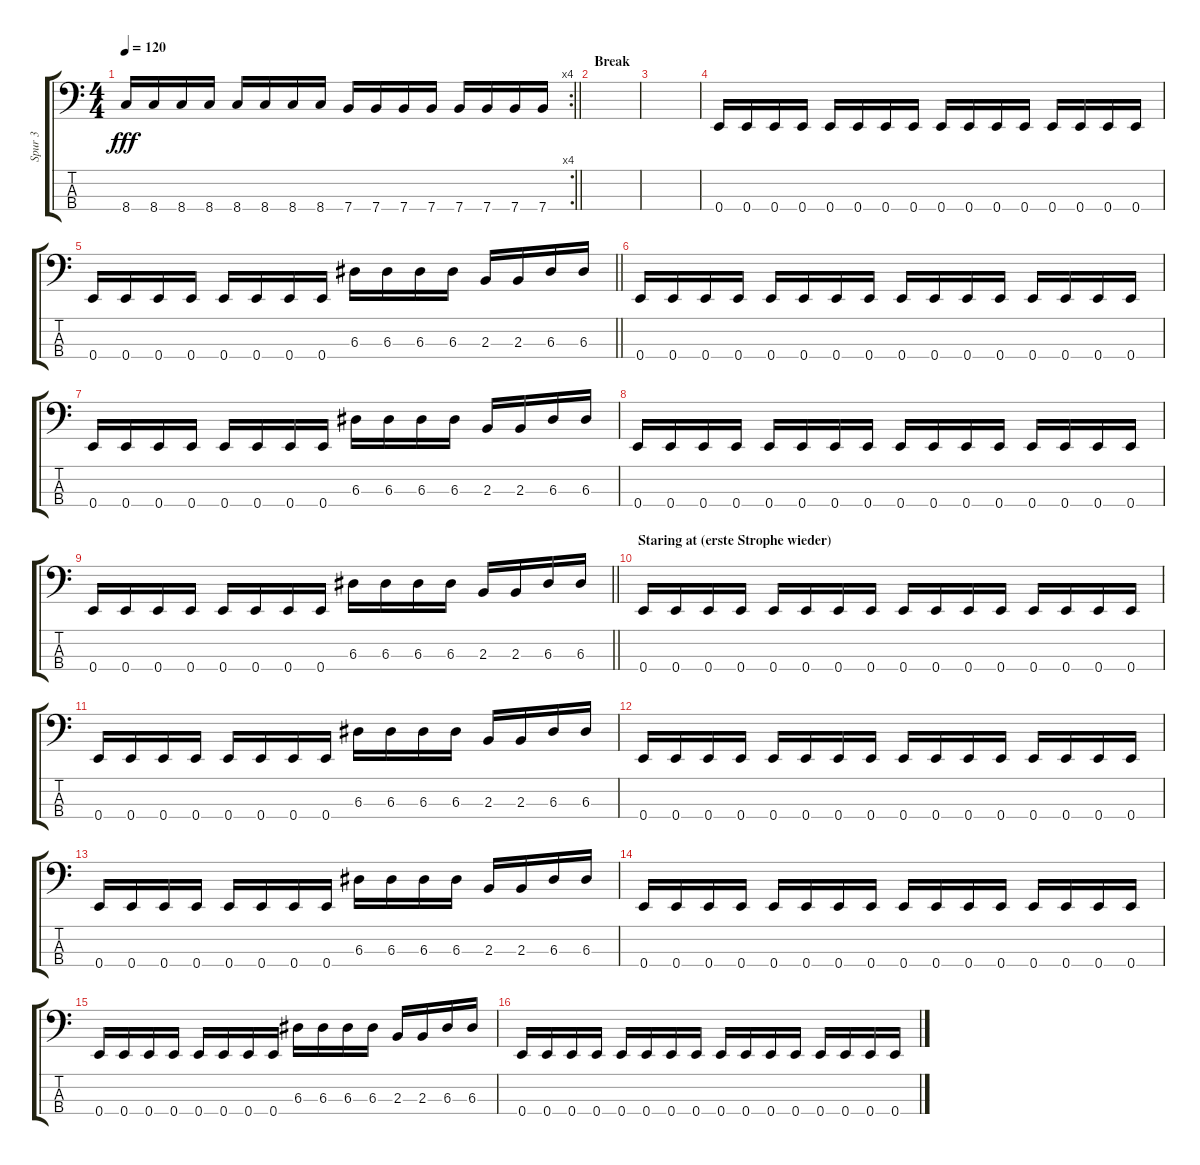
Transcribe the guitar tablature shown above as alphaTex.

\track ("Spur 3" "Spur 3") {instrument electricbassfinger}
\staff {score tabs}
\tuning (G2 D2 A1 E1) {hide}
\rc 4
\ts (4 4)
\tempo 120
\clef f4
\barLineRight lightlight
\ks c
8.4.16{dy fff} 8.4.16 8.4.16 8.4.16 8.4.16 8.4.16 8.4.16 8.4.16 7.4.16 7.4.16 7.4.16 7.4.16 7.4.16 7.4.16 7.4.16 7.4.16 |
\section ("" "Break")
|
|
0.4.16 0.4.16 0.4.16 0.4.16 0.4.16 0.4.16 0.4.16 0.4.16 0.4.16 0.4.16 0.4.16 0.4.16 0.4.16 0.4.16 0.4.16 0.4.16 |
\barLineRight lightlight
0.4.16 0.4.16 0.4.16 0.4.16 0.4.16 0.4.16 0.4.16 0.4.16 6.3.16 6.3.16 6.3.16 6.3.16 2.3.16 2.3.16 6.3.16 6.3.16 |
0.4.16 0.4.16 0.4.16 0.4.16 0.4.16 0.4.16 0.4.16 0.4.16 0.4.16 0.4.16 0.4.16 0.4.16 0.4.16 0.4.16 0.4.16 0.4.16 |
0.4.16 0.4.16 0.4.16 0.4.16 0.4.16 0.4.16 0.4.16 0.4.16 6.3.16 6.3.16 6.3.16 6.3.16 2.3.16 2.3.16 6.3.16 6.3.16 |
0.4.16 0.4.16 0.4.16 0.4.16 0.4.16 0.4.16 0.4.16 0.4.16 0.4.16 0.4.16 0.4.16 0.4.16 0.4.16 0.4.16 0.4.16 0.4.16 |
\barLineRight lightlight
0.4.16 0.4.16 0.4.16 0.4.16 0.4.16 0.4.16 0.4.16 0.4.16 6.3.16 6.3.16 6.3.16 6.3.16 2.3.16 2.3.16 6.3.16 6.3.16 |
\section ("" "Staring at (erste Strophe wieder)")
0.4.16 0.4.16 0.4.16 0.4.16 0.4.16 0.4.16 0.4.16 0.4.16 0.4.16 0.4.16 0.4.16 0.4.16 0.4.16 0.4.16 0.4.16 0.4.16 |
0.4.16 0.4.16 0.4.16 0.4.16 0.4.16 0.4.16 0.4.16 0.4.16 6.3.16 6.3.16 6.3.16 6.3.16 2.3.16 2.3.16 6.3.16 6.3.16 |
0.4.16 0.4.16 0.4.16 0.4.16 0.4.16 0.4.16 0.4.16 0.4.16 0.4.16 0.4.16 0.4.16 0.4.16 0.4.16 0.4.16 0.4.16 0.4.16 |
0.4.16 0.4.16 0.4.16 0.4.16 0.4.16 0.4.16 0.4.16 0.4.16 6.3.16 6.3.16 6.3.16 6.3.16 2.3.16 2.3.16 6.3.16 6.3.16 |
0.4.16 0.4.16 0.4.16 0.4.16 0.4.16 0.4.16 0.4.16 0.4.16 0.4.16 0.4.16 0.4.16 0.4.16 0.4.16 0.4.16 0.4.16 0.4.16 |
0.4.16 0.4.16 0.4.16 0.4.16 0.4.16 0.4.16 0.4.16 0.4.16 6.3.16 6.3.16 6.3.16 6.3.16 2.3.16 2.3.16 6.3.16 6.3.16 |
0.4.16 0.4.16 0.4.16 0.4.16 0.4.16 0.4.16 0.4.16 0.4.16 0.4.16 0.4.16 0.4.16 0.4.16 0.4.16 0.4.16 0.4.16 0.4.16
